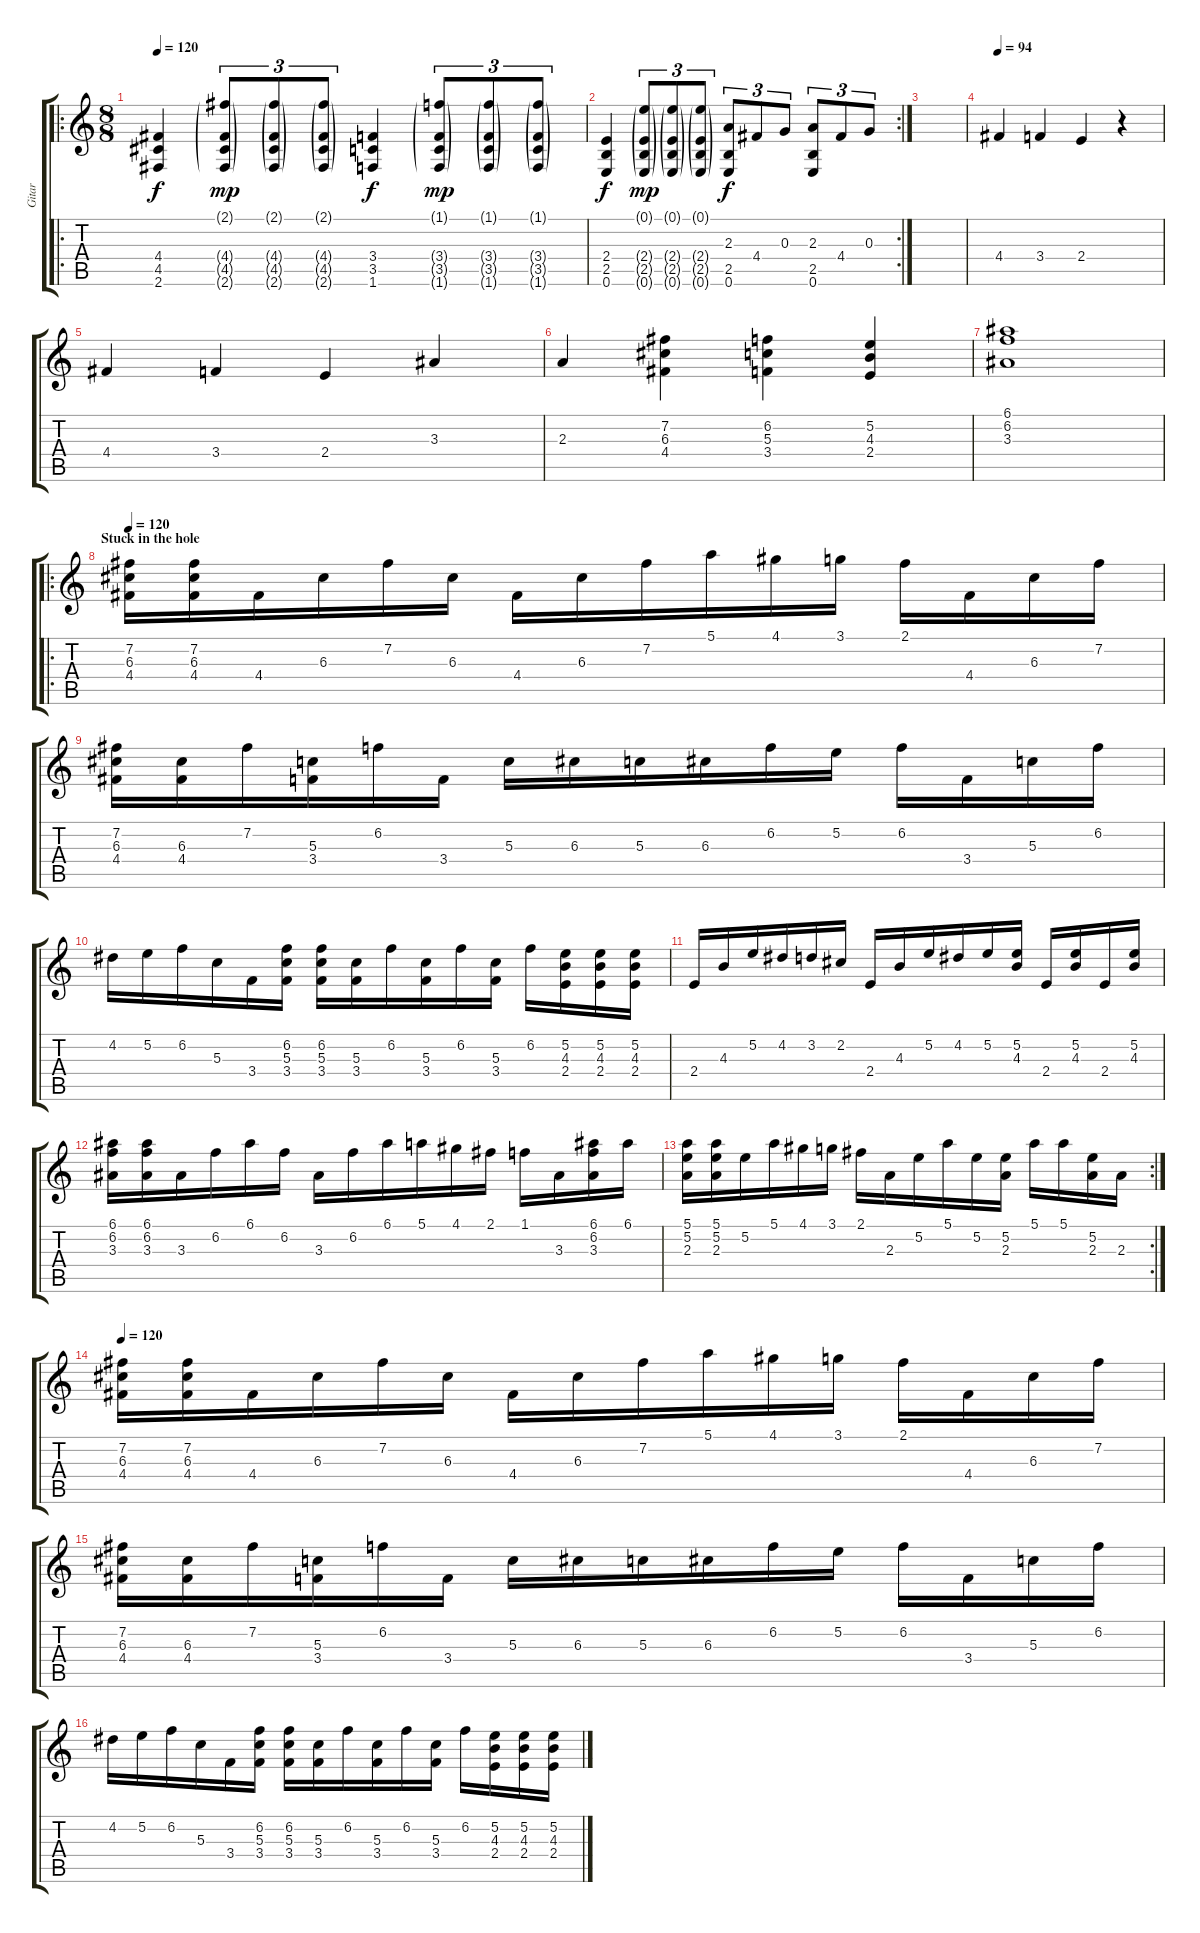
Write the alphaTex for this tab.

\track ("Gitar" "Gitar") {instrument distortionguitar}
\staff {score tabs}
\tuning (E4 B3 G3 D3 A2 E2) {hide}
\ro
\ts (8 8)
\tempo 120
\clef g2
\ks c
(4.4 4.5 2.6).4{dy f} (2.1{g} 4.4{g} 4.5{g} 2.6{g}).8{tu (3 2) dy mp} (2.1{g} 4.4{g} 4.5{g} 2.6{g}).8{tu (3 2)} (2.1{g} 4.4{g} 4.5{g} 2.6{g}).8{tu (3 2)} (3.4 3.5 1.6).4{dy f} (1.1{g} 3.4{g} 3.5{g} 1.6{g}).8{tu (3 2) dy mp} (1.1{g} 3.4{g} 3.5{g} 1.6{g}).8{tu (3 2)} (1.1{g} 3.4{g} 3.5{g} 1.6{g}).8{tu (3 2)} |
\rc 2
(2.4 2.5 0.6).4{dy f} (0.1{g} 2.4{g} 2.5{g} 0.6{g}).8{tu (3 2) dy mp} (0.1{g} 2.4{g} 2.5{g} 0.6{g}).8{tu (3 2)} (0.1{g} 2.4{g} 2.5{g} 0.6{g}).8{tu (3 2)} (2.3 2.5 0.6).8{tu (3 2) dy f} 4.4.8{tu (3 2)} 0.3.8{tu (3 2)} (2.3 2.5 0.6).8{tu (3 2)} 4.4.8{tu (3 2)} 0.3.8{tu (3 2)} |
|
\tempo 94
4.4.4 3.4.4 2.4.4 r.4 |
4.4.4 3.4.4 2.4.4 3.3.4 |
2.3.4 (7.2 6.3 4.4).4 (6.2 5.3 3.4).4 (5.2 4.3 2.4).4 |
(6.1 6.2 3.3).1 |
\ro
\section ("" "Stuck in the hole")
\tempo 120
(7.2 6.3 4.4).16 (7.2 6.3 4.4).16 4.4.16 6.3.16 7.2.16 6.3.16 4.4.16 6.3.16 7.2.16 5.1.16 4.1.16 3.1.16 2.1.16 4.4.16 6.3.16 7.2.16 |
(7.2 6.3 4.4).16 (6.3 4.4).16 7.2.16 (5.3 3.4).16 6.2.16 3.4.16 5.3.16 6.3.16 5.3.16 6.3.16 6.2.16 5.2.16 6.2.16 3.4.16 5.3.16 6.2.16 |
4.2.16 5.2.16 6.2.16 5.3.16 3.4.16 (6.2 5.3 3.4).16 (6.2 5.3 3.4).16 (5.3 3.4).16 6.2.16 (5.3 3.4).16 6.2.16 (5.3 3.4).16 6.2.16 (5.2 4.3 2.4).16 (5.2 4.3 2.4).16 (5.2 4.3 2.4).16 |
2.4.16 4.3.16 5.2.16 4.2.16 3.2.16 2.2.16 2.4.16 4.3.16 5.2.16 4.2.16 5.2.16 (5.2 4.3).16 2.4.16 (5.2 4.3).16 2.4.16 (5.2 4.3).16 |
(6.1 6.2 3.3).16 (6.1 6.2 3.3).16 3.3.16 6.2.16 6.1.16 6.2.16 3.3.16 6.2.16 6.1.16 5.1.16 4.1.16 2.1.16 1.1.16 3.3.16 (6.1 6.2 3.3).16 6.1.16 |
\rc 2
(5.1 5.2 2.3).16 (5.1 5.2 2.3).16 5.2.16 5.1.16 4.1.16 3.1.16 2.1.16 2.3.16 5.2.16 5.1.16 5.2.16 (5.2 2.3).16 5.1.16 5.1.16 (5.2 2.3).16 2.3.16 |
\tempo 120
(7.2 6.3 4.4).16{volume 8} (7.2 6.3 4.4).16 4.4.16 6.3.16 7.2.16 6.3.16 4.4.16 6.3.16 7.2.16 5.1.16 4.1.16 3.1.16 2.1.16 4.4.16 6.3.16 7.2.16 |
(7.2 6.3 4.4).16 (6.3 4.4).16 7.2.16 (5.3 3.4).16 6.2.16 3.4.16 5.3.16 6.3.16 5.3.16 6.3.16 6.2.16 5.2.16 6.2.16 3.4.16 5.3.16 6.2.16 |
4.2.16{volume 0} 5.2.16 6.2.16 5.3.16 3.4.16 (6.2 5.3 3.4).16 (6.2 5.3 3.4).16 (5.3 3.4).16 6.2.16 (5.3 3.4).16 6.2.16 (5.3 3.4).16 6.2.16 (5.2 4.3 2.4).16 (5.2 4.3 2.4).16 (5.2 4.3 2.4).16
